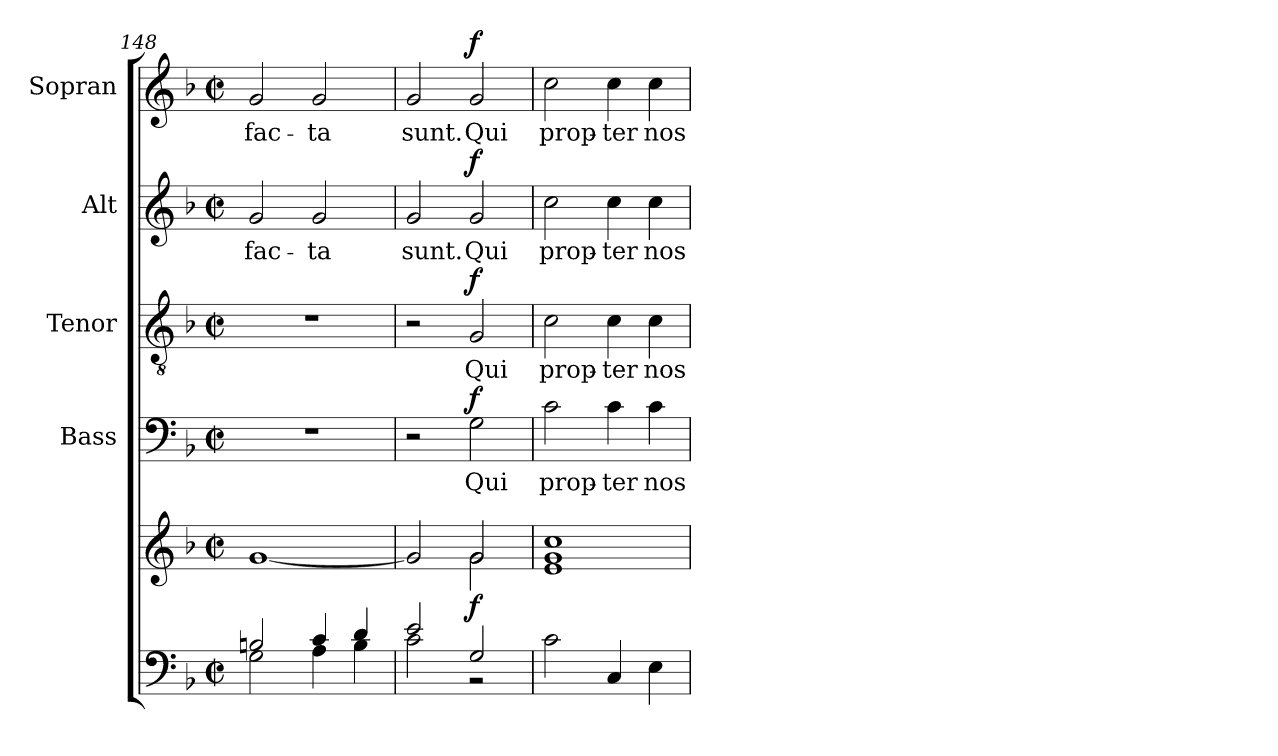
**kern	**kern	**dynam	**kern	**text	**dynam	**kern	**text	**dynam	**kern	**text	**dynam	**kern	**text	**dynam
*part5	*part5	*part5	*part4	*part4	*part4	*part3	*part3	*part3	*part2	*part2	*part2	*part1	*part1	*part1
*staff6	*staff5	*staff5/6	*staff4	*staff4	*staff4	*staff3	*staff3	*staff3	*staff2	*staff2	*staff2	*staff1	*staff1	*staff1
*	*	*	*I"Bass	*	*	*I"Tenor	*	*	*I"Alt	*	*	*I"Sopran	*	*
*	*	*	*I'B.	*	*	*I'T.	*	*	*I'A.	*	*	*I'S.	*	*
*clefF4	*clefG2	*	*clefF4	*	*	*clefGv2	*	*	*clefG2	*	*	*clefG2	*	*
*k[b-]	*k[b-]	*	*k[b-]	*	*	*k[b-]	*	*	*k[b-]	*	*	*k[b-]	*	*
*F:	*F:	*	*F:	*	*	*F:	*	*	*F:	*	*	*F:	*	*
*M2/2	*M2/2	*	*M2/2	*	*	*M2/2	*	*	*M2/2	*	*	*M2/2	*	*
*met(c|)	*met(c|)	*	*met(c|)	*	*	*met(c|)	*	*	*met(c|)	*	*	*met(c|)	*	*
=148	=148	=148	=148	=148	=148	=148	=148	=148	=148	=148	=148	=148	=148	=148
*^	*	*	*	*	*	*	*	*	*	*	*	*	*	*
!	!	!	!	!	!	!	!	!	!	!	!LO:LY:b	!	!	!LO:LY:b	!
2Bn/	2G\	[>1g	.	1r	.	.	1r	.	.	2g/	fac-	.	2g/	fac-	.
!	!	!	!	!	!	!	!	!	!	!	!LO:LY:b	!	!	!LO:LY:b	!
4c/	4A\	.	.	.	.	.	.	.	.	2g/	-ta	.	2g/	-ta	.
4d/	4B\	.	.	.	.	.	.	.	.	.	.	.	.	.	.
=149	=149	=149	=149	=149	=149	=149	=149	=149	=149	=149	=149	=149	=149	=149	=149
*	*	*^	*	*	*	*	*	*	*	*	*	*	*	*	*
!	!	!	!	!	!	!	!	!	!	!	!	!LO:LY:b	!	!	!LO:LY:b	!
2e/	2c\	2g/]	2ryy	.	2r	.	.	2r	.	.	2g/	sunt.	.	2g/	sunt.	.
!	!	!	!	!LO:DY:b	!	!LO:LY:b	!LO:DY:a	!	!LO:LY:b	!LO:DY:a	!	!LO:LY:b	!LO:DY:a	!	!LO:LY:b	!LO:DY:a
2G/	2rBB	2g/	2g\	f	2G\	Qui	f	2G/	Qui	f	2g/	Qui	f	2g/	Qui	f
=150	=150	=150	=150	=150	=150	=150	=150	=150	=150	=150	=150	=150	=150	=150	=150	=150
!	!	!	!	!	!	!LO:LY:b	!	!	!LO:LY:b	!	!	!LO:LY:b	!	!	!LO:LY:b	!
*v	*v	*	*	*	*	*	*	*	*	*	*	*	*	*	*	*
2c\	1g 1cc	1e	.	2c\	prop-	.	2c\	prop-	.	2cc\	prop-	.	2cc\	prop-	.
!	!	!	!	!	!LO:LY:b	!	!	!LO:LY:b	!	!	!LO:LY:b	!	!	!LO:LY:b	!
4C/	.	.	.	4c\	-ter	.	4c\	-ter	.	4cc\	-ter	.	4cc\	-ter	.
!	!	!	!	!	!LO:LY:b	!	!	!LO:LY:b	!	!	!LO:LY:b	!	!	!LO:LY:b	!
4E\	.	.	.	4c\	nos	.	4c\	nos	.	4cc\	nos	.	4cc\	nos	.
*	*v	*v	*	*	*	*	*	*	*	*	*	*	*	*	*
=	=	=	=	=	=	=	=	=	=	=	=	=	=	=
*-	*-	*-	*-	*-	*-	*-	*-	*-	*-	*-	*-	*-	*-	*-
